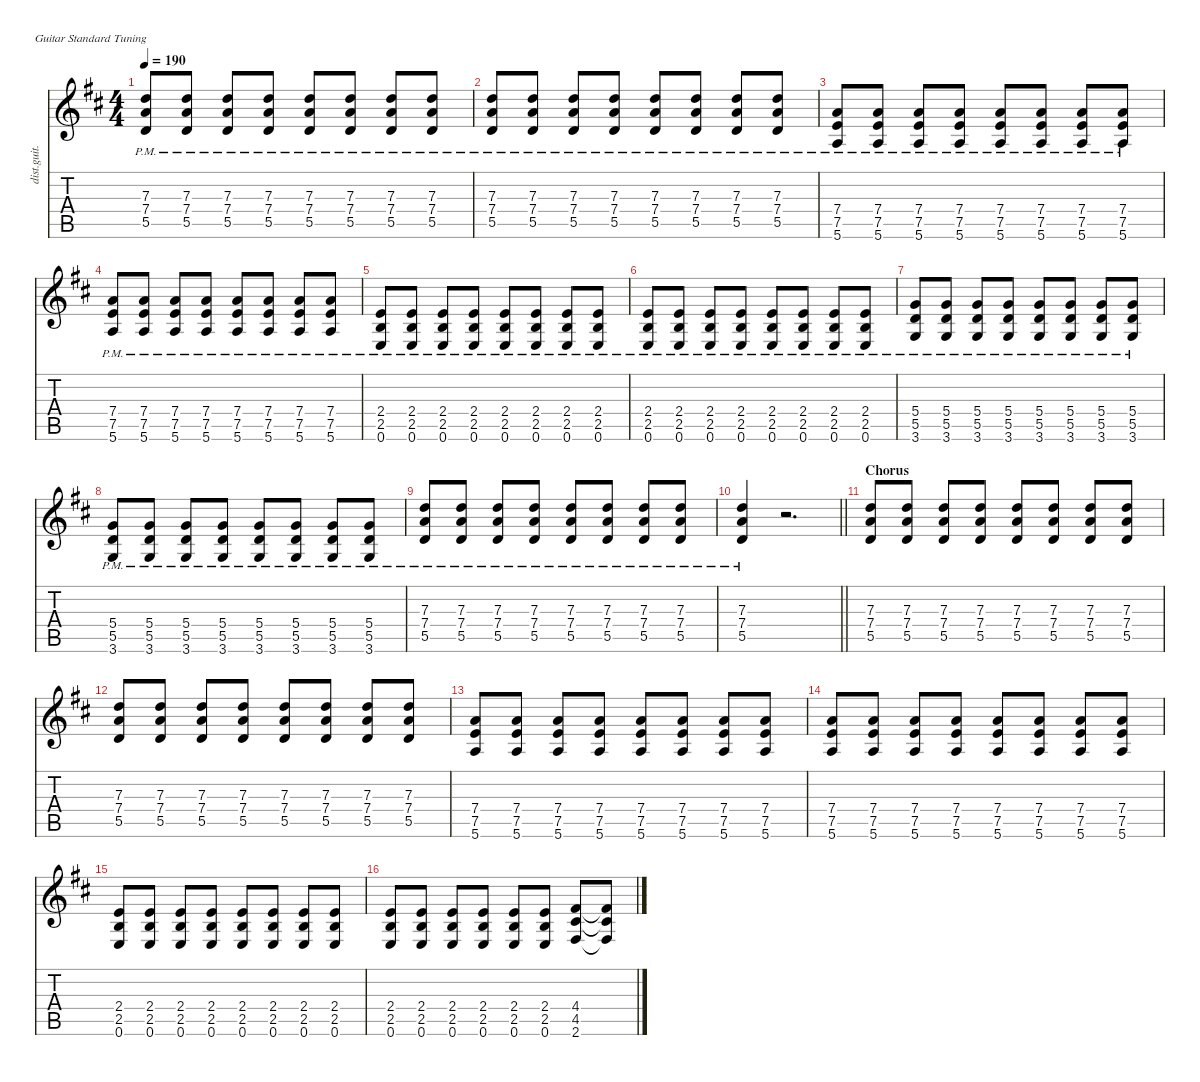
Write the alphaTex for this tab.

\defaultSystemsLayout 4
\hideDynamics
\bracketExtendMode nobrackets
\otherSystemsTrackNameOrientation horizontal
\track ("Chris Leonard" "dist.guit.") {instrument distortionguitar}
\staff {score tabs}
\tuning (E4 B3 G3 D3 A2 E2)
\ts (4 4)
\tempo 190
\clef g2
\ks d
(7.3{pm acc forcenatural} 7.4{pm acc forcenatural} 5.5{pm acc forcenatural}).8{dy f beam Up} (7.3{pm acc forcenatural} 7.4{pm acc forcenatural} 5.5{pm acc forcenatural}).8{beam Up} (7.3{pm acc forcenatural} 7.4{pm acc forcenatural} 5.5{pm acc forcenatural}).8{beam Up} (7.3{pm acc forcenatural} 7.4{pm acc forcenatural} 5.5{pm acc forcenatural}).8{beam Up} (7.3{pm acc forcenatural} 7.4{pm acc forcenatural} 5.5{pm acc forcenatural}).8{beam Up} (7.3{pm acc forcenatural} 7.4{pm acc forcenatural} 5.5{pm acc forcenatural}).8{beam Up} (7.3{pm acc forcenatural} 7.4{pm acc forcenatural} 5.5{pm acc forcenatural}).8{beam Up} (7.3{pm acc forcenatural} 7.4{pm acc forcenatural} 5.5{pm acc forcenatural}).8{beam Up} |
(7.3{pm acc forcenatural} 7.4{pm acc forcenatural} 5.5{pm acc forcenatural}).8{beam Up} (7.3{pm acc forcenatural} 7.4{pm acc forcenatural} 5.5{pm acc forcenatural}).8{beam Up} (7.3{pm acc forcenatural} 7.4{pm acc forcenatural} 5.5{pm acc forcenatural}).8{beam Up} (7.3{pm acc forcenatural} 7.4{pm acc forcenatural} 5.5{pm acc forcenatural}).8{beam Up} (7.3{pm acc forcenatural} 7.4{pm acc forcenatural} 5.5{pm acc forcenatural}).8{beam Up} (7.3{pm acc forcenatural} 7.4{pm acc forcenatural} 5.5{pm acc forcenatural}).8{beam Up} (7.3{pm acc forcenatural} 7.4{pm acc forcenatural} 5.5{pm acc forcenatural}).8{beam Up} (7.3{pm acc forcenatural} 7.4{pm acc forcenatural} 5.5{pm acc forcenatural}).8{beam Up} |
(7.4{pm acc forcenatural} 7.5{pm acc forcenatural} 5.6{pm acc forcenatural}).8{beam Up} (7.4{pm acc forcenatural} 7.5{pm acc forcenatural} 5.6{pm acc forcenatural}).8{beam Up} (7.4{pm acc forcenatural} 7.5{pm acc forcenatural} 5.6{pm acc forcenatural}).8{beam Up} (7.4{pm acc forcenatural} 7.5{pm acc forcenatural} 5.6{pm acc forcenatural}).8{beam Up} (7.4{pm acc forcenatural} 7.5{pm acc forcenatural} 5.6{pm acc forcenatural}).8{beam Up} (7.4{pm acc forcenatural} 7.5{pm acc forcenatural} 5.6{pm acc forcenatural}).8{beam Up} (7.4{pm acc forcenatural} 7.5{pm acc forcenatural} 5.6{pm acc forcenatural}).8{beam Up} (7.4{pm acc forcenatural} 7.5{pm acc forcenatural} 5.6{pm acc forcenatural}).8{beam Up} |
(7.4{pm acc forcenatural} 7.5{pm acc forcenatural} 5.6{pm acc forcenatural}).8{beam Up} (7.4{pm acc forcenatural} 7.5{pm acc forcenatural} 5.6{pm acc forcenatural}).8{beam Up} (7.4{pm acc forcenatural} 7.5{pm acc forcenatural} 5.6{pm acc forcenatural}).8{beam Up} (7.4{pm acc forcenatural} 7.5{pm acc forcenatural} 5.6{pm acc forcenatural}).8{beam Up} (7.4{pm acc forcenatural} 7.5{pm acc forcenatural} 5.6{pm acc forcenatural}).8{beam Up} (7.4{pm acc forcenatural} 7.5{pm acc forcenatural} 5.6{pm acc forcenatural}).8{beam Up} (7.4{pm acc forcenatural} 7.5{pm acc forcenatural} 5.6{pm acc forcenatural}).8{beam Up} (7.4{pm acc forcenatural} 7.5{pm acc forcenatural} 5.6{pm acc forcenatural}).8{beam Up} |
(2.4{pm acc forcenatural} 2.5{pm acc forcenatural} 0.6{pm acc forcenatural}).8{beam Up} (2.4{pm acc forcenatural} 2.5{pm acc forcenatural} 0.6{pm acc forcenatural}).8{beam Up} (2.4{pm acc forcenatural} 2.5{pm acc forcenatural} 0.6{pm acc forcenatural}).8{beam Up} (2.4{pm acc forcenatural} 2.5{pm acc forcenatural} 0.6{pm acc forcenatural}).8{beam Up} (2.4{pm acc forcenatural} 2.5{pm acc forcenatural} 0.6{pm acc forcenatural}).8{beam Up} (2.4{pm acc forcenatural} 2.5{pm acc forcenatural} 0.6{pm acc forcenatural}).8{beam Up} (2.4{pm acc forcenatural} 2.5{pm acc forcenatural} 0.6{pm acc forcenatural}).8{beam Up} (2.4{pm acc forcenatural} 2.5{pm acc forcenatural} 0.6{pm acc forcenatural}).8{beam Up} |
(2.4{pm acc forcenatural} 2.5{pm acc forcenatural} 0.6{pm acc forcenatural}).8{beam Up} (2.4{pm acc forcenatural} 2.5{pm acc forcenatural} 0.6{pm acc forcenatural}).8{beam Up} (2.4{pm acc forcenatural} 2.5{pm acc forcenatural} 0.6{pm acc forcenatural}).8{beam Up} (2.4{pm acc forcenatural} 2.5{pm acc forcenatural} 0.6{pm acc forcenatural}).8{beam Up} (2.4{pm acc forcenatural} 2.5{pm acc forcenatural} 0.6{pm acc forcenatural}).8{beam Up} (2.4{pm acc forcenatural} 2.5{pm acc forcenatural} 0.6{pm acc forcenatural}).8{beam Up} (2.4{pm acc forcenatural} 2.5{pm acc forcenatural} 0.6{pm acc forcenatural}).8{beam Up} (2.4{pm acc forcenatural} 2.5{pm acc forcenatural} 0.6{pm acc forcenatural}).8{beam Up} |
(5.4{pm acc forcenatural} 5.5{pm acc forcenatural} 3.6{pm acc forcenatural}).8{beam Up} (5.4{pm acc forcenatural} 5.5{pm acc forcenatural} 3.6{pm acc forcenatural}).8{beam Up} (5.4{pm acc forcenatural} 5.5{pm acc forcenatural} 3.6{pm acc forcenatural}).8{beam Up} (5.4{pm acc forcenatural} 5.5{pm acc forcenatural} 3.6{pm acc forcenatural}).8{beam Up} (5.4{pm acc forcenatural} 5.5{pm acc forcenatural} 3.6{pm acc forcenatural}).8{beam Up} (5.4{pm acc forcenatural} 5.5{pm acc forcenatural} 3.6{pm acc forcenatural}).8{beam Up} (5.4{pm acc forcenatural} 5.5{pm acc forcenatural} 3.6{pm acc forcenatural}).8{beam Up} (5.4{pm acc forcenatural} 5.5{pm acc forcenatural} 3.6{pm acc forcenatural}).8{beam Up} |
(5.4{pm acc forcenatural} 5.5{pm acc forcenatural} 3.6{pm acc forcenatural}).8{beam Up} (5.4{pm acc forcenatural} 5.5{pm acc forcenatural} 3.6{pm acc forcenatural}).8{beam Up} (5.4{pm acc forcenatural} 5.5{pm acc forcenatural} 3.6{pm acc forcenatural}).8{beam Up} (5.4{pm acc forcenatural} 5.5{pm acc forcenatural} 3.6{pm acc forcenatural}).8{beam Up} (5.4{pm acc forcenatural} 5.5{pm acc forcenatural} 3.6{pm acc forcenatural}).8{beam Up} (5.4{pm acc forcenatural} 5.5{pm acc forcenatural} 3.6{pm acc forcenatural}).8{beam Up} (5.4{pm acc forcenatural} 5.5{pm acc forcenatural} 3.6{pm acc forcenatural}).8{beam Up} (5.4{pm acc forcenatural} 5.5{pm acc forcenatural} 3.6{pm acc forcenatural}).8{beam Up} |
(7.3{pm acc forcenatural} 7.4{pm acc forcenatural} 5.5{pm acc forcenatural}).8{beam Up} (7.3{pm acc forcenatural} 7.4{pm acc forcenatural} 5.5{pm acc forcenatural}).8{beam Up} (7.3{pm acc forcenatural} 7.4{pm acc forcenatural} 5.5{pm acc forcenatural}).8{beam Up} (7.3{pm acc forcenatural} 7.4{pm acc forcenatural} 5.5{pm acc forcenatural}).8{beam Up} (7.3{pm acc forcenatural} 7.4{pm acc forcenatural} 5.5{pm acc forcenatural}).8{beam Up} (7.3{pm acc forcenatural} 7.4{pm acc forcenatural} 5.5{pm acc forcenatural}).8{beam Up} (7.3{pm acc forcenatural} 7.4{pm acc forcenatural} 5.5{pm acc forcenatural}).8{beam Up} (7.3{pm acc forcenatural} 7.4{pm acc forcenatural} 5.5{pm acc forcenatural}).8{beam Up} |
\barLineRight lightlight
(7.3{pm acc forcenatural} 7.4{pm acc forcenatural} 5.5{pm acc forcenatural}).4{beam Up} r.2{d beam Up} |
\section ("" "Chorus")
(7.3{acc forcenatural} 7.4{acc forcenatural} 5.5{acc forcenatural}).8{beam Up} (7.3{acc forcenatural} 7.4{acc forcenatural} 5.5{acc forcenatural}).8{beam Up} (7.3{acc forcenatural} 7.4{acc forcenatural} 5.5{acc forcenatural}).8{beam Up} (7.3{acc forcenatural} 7.4{acc forcenatural} 5.5{acc forcenatural}).8{beam Up} (7.3{acc forcenatural} 7.4{acc forcenatural} 5.5{acc forcenatural}).8{beam Up} (7.3{acc forcenatural} 7.4{acc forcenatural} 5.5{acc forcenatural}).8{beam Up} (7.3{acc forcenatural} 7.4{acc forcenatural} 5.5{acc forcenatural}).8{beam Up} (7.3{acc forcenatural} 7.4{acc forcenatural} 5.5{acc forcenatural}).8{beam Up} |
(7.3{acc forcenatural} 7.4{acc forcenatural} 5.5{acc forcenatural}).8{beam Up} (7.3{acc forcenatural} 7.4{acc forcenatural} 5.5{acc forcenatural}).8{beam Up} (7.3{acc forcenatural} 7.4{acc forcenatural} 5.5{acc forcenatural}).8{beam Up} (7.3{acc forcenatural} 7.4{acc forcenatural} 5.5{acc forcenatural}).8{beam Up} (7.3{acc forcenatural} 7.4{acc forcenatural} 5.5{acc forcenatural}).8{beam Up} (7.3{acc forcenatural} 7.4{acc forcenatural} 5.5{acc forcenatural}).8{beam Up} (7.3{acc forcenatural} 7.4{acc forcenatural} 5.5{acc forcenatural}).8{beam Up} (7.3{acc forcenatural} 7.4{acc forcenatural} 5.5{acc forcenatural}).8{beam Up} |
(7.4{acc forcenatural} 7.5{acc forcenatural} 5.6{acc forcenatural}).8{beam Up} (7.4{acc forcenatural} 7.5{acc forcenatural} 5.6{acc forcenatural}).8{beam Up} (7.4{acc forcenatural} 7.5{acc forcenatural} 5.6{acc forcenatural}).8{beam Up} (7.4{acc forcenatural} 7.5{acc forcenatural} 5.6{acc forcenatural}).8{beam Up} (7.4{acc forcenatural} 7.5{acc forcenatural} 5.6{acc forcenatural}).8{beam Up} (7.4{acc forcenatural} 7.5{acc forcenatural} 5.6{acc forcenatural}).8{beam Up} (7.4{acc forcenatural} 7.5{acc forcenatural} 5.6{acc forcenatural}).8{beam Up} (7.4{acc forcenatural} 7.5{acc forcenatural} 5.6{acc forcenatural}).8{beam Up} |
(7.4{acc forcenatural} 7.5{acc forcenatural} 5.6{acc forcenatural}).8{beam Up} (7.4{acc forcenatural} 7.5{acc forcenatural} 5.6{acc forcenatural}).8{beam Up} (7.4{acc forcenatural} 7.5{acc forcenatural} 5.6{acc forcenatural}).8{beam Up} (7.4{acc forcenatural} 7.5{acc forcenatural} 5.6{acc forcenatural}).8{beam Up} (7.4{acc forcenatural} 7.5{acc forcenatural} 5.6{acc forcenatural}).8{beam Up} (7.4{acc forcenatural} 7.5{acc forcenatural} 5.6{acc forcenatural}).8{beam Up} (7.4{acc forcenatural} 7.5{acc forcenatural} 5.6{acc forcenatural}).8{beam Up} (7.4{acc forcenatural} 7.5{acc forcenatural} 5.6{acc forcenatural}).8{beam Up} |
(2.4{acc forcenatural} 2.5{acc forcenatural} 0.6{acc forcenatural}).8{beam Up} (2.4{acc forcenatural} 2.5{acc forcenatural} 0.6{acc forcenatural}).8{beam Up} (2.4{acc forcenatural} 2.5{acc forcenatural} 0.6{acc forcenatural}).8{beam Up} (2.4{acc forcenatural} 2.5{acc forcenatural} 0.6{acc forcenatural}).8{beam Up} (2.4{acc forcenatural} 2.5{acc forcenatural} 0.6{acc forcenatural}).8{beam Up} (2.4{acc forcenatural} 2.5{acc forcenatural} 0.6{acc forcenatural}).8{beam Up} (2.4{acc forcenatural} 2.5{acc forcenatural} 0.6{acc forcenatural}).8{beam Up} (2.4{acc forcenatural} 2.5{acc forcenatural} 0.6{acc forcenatural}).8{beam Up} |
(2.4{acc forcenatural} 2.5{acc forcenatural} 0.6{acc forcenatural}).8{beam Up} (2.4{acc forcenatural} 2.5{acc forcenatural} 0.6{acc forcenatural}).8{beam Up} (2.4{acc forcenatural} 2.5{acc forcenatural} 0.6{acc forcenatural}).8{beam Up} (2.4{acc forcenatural} 2.5{acc forcenatural} 0.6{acc forcenatural}).8{beam Up} (2.4{acc forcenatural} 2.5{acc forcenatural} 0.6{acc forcenatural}).8{beam Up} (2.4{acc forcenatural} 2.5{acc forcenatural} 0.6{acc forcenatural}).8{beam Up} (4.4{acc #} 4.5{acc #} 2.6{acc #}).8{beam Up} (4.4{t acc #} 4.5{t acc #} 2.6{t acc #}).8{beam Up}
